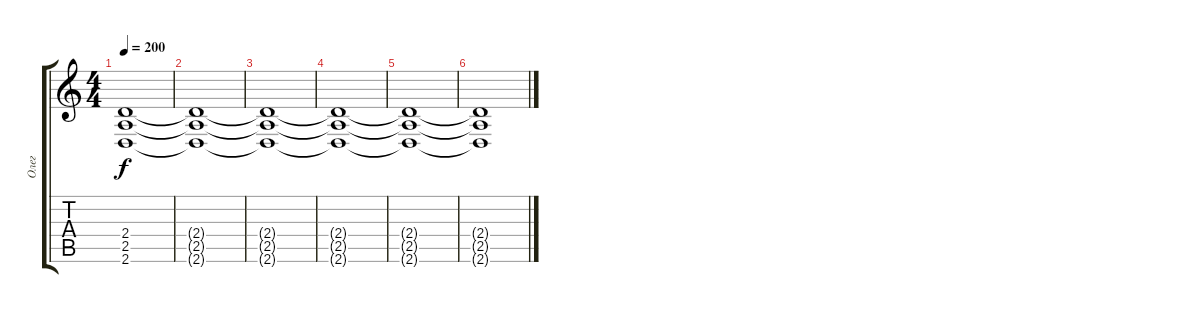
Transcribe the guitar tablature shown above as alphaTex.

\track ("Олег" "Олег") {instrument distortionguitar}
\staff {score tabs}
\tuning (D4 A3 F3 C3 G2 C2) {hide}
\ts (4 4)
\tempo 200
\clef g2
\ks c
(2.4{t} 2.5{t} 2.6{t}).1{dy f} |
(2.4{t} 2.5{t} 2.6{t}).1 |
(2.4{t} 2.5{t} 2.6{t}).1 |
(2.4{t} 2.5{t} 2.6{t}).1 |
(2.4{t} 2.5{t} 2.6{t}).1 |
(2.4{t} 2.5{t} 2.6{t}).1
